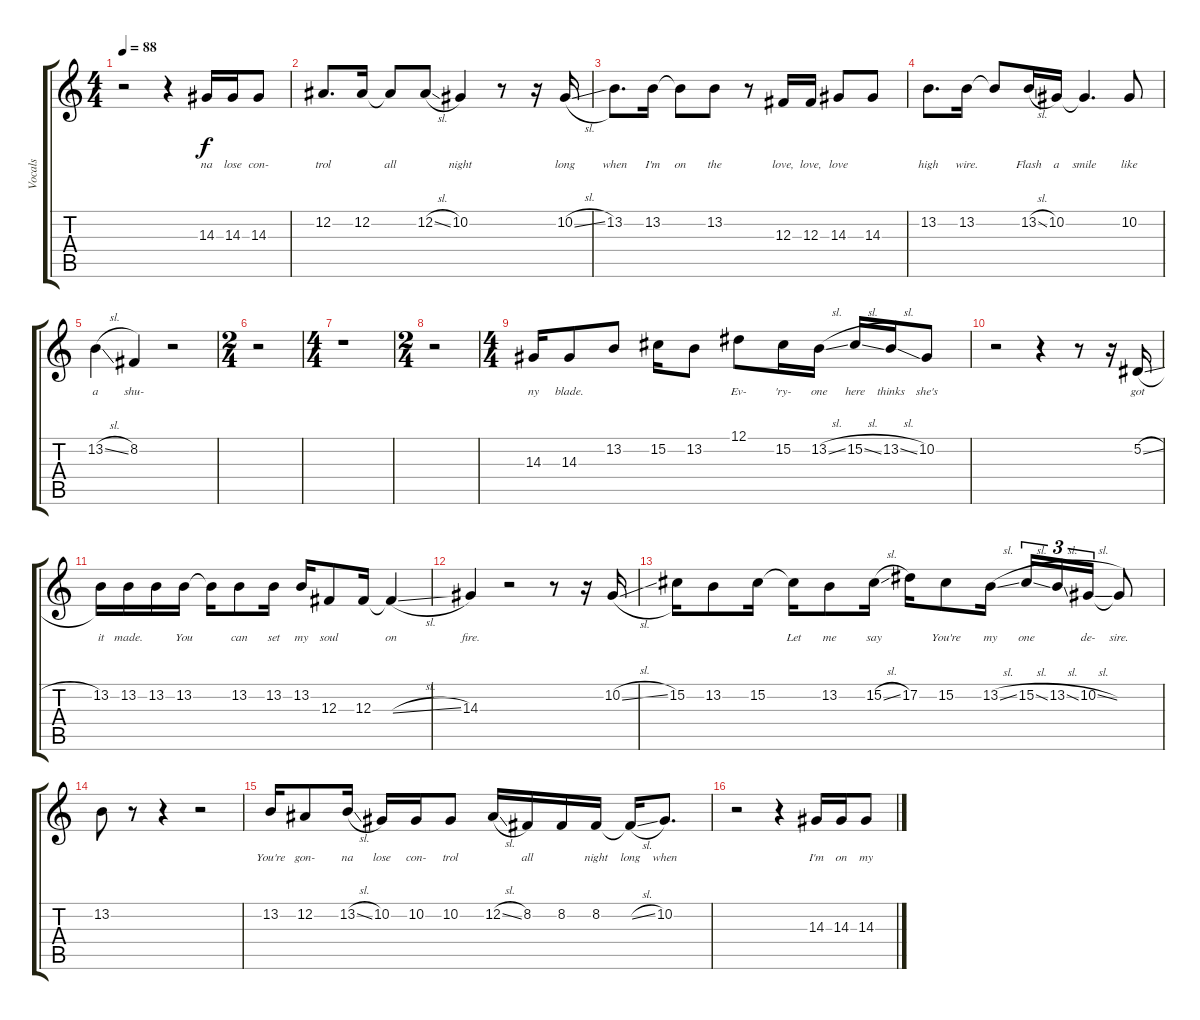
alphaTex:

\track ("Vocals" "Vocals") {instrument clarinet}
\staff {score tabs}
\tuning (Eb4 Bb3 Gb3 Db3 Ab2 Eb2) {hide}
\ts (4 4)
\tempo 88
\clef g2
\ks c
r.2{dy f} r.4 14.3.16{lyrics (0 "na") lyrics (1 "") lyrics (2 "") lyrics (3 "") lyrics (4 "")} 14.3.16{lyrics (0 "lose") lyrics (1 "") lyrics (2 "") lyrics (3 "") lyrics (4 "")} 14.3.8{lyrics (0 "con-") lyrics (1 "") lyrics (2 "") lyrics (3 "") lyrics (4 "")} |
12.2.8{d lyrics (0 "trol") lyrics (1 "") lyrics (2 "") lyrics (3 "") lyrics (4 "")} 12.2.16{lyrics (0 "") lyrics (1 "") lyrics (2 "") lyrics (3 "") lyrics (4 "")} 12.2{t}.8{lyrics (0 "all") lyrics (1 "") lyrics (2 "") lyrics (3 "") lyrics (4 "")} 12.2{sl}.8{lyrics (0 "") lyrics (1 "") lyrics (2 "") lyrics (3 "") lyrics (4 "")} 10.2.4{lyrics (0 "night") lyrics (1 "") lyrics (2 "") lyrics (3 "") lyrics (4 "")} r.8 r.16 10.2{sl}.16{lyrics (0 "long") lyrics (1 "") lyrics (2 "") lyrics (3 "") lyrics (4 "")} |
13.2.8{d lyrics (0 "when") lyrics (1 "") lyrics (2 "") lyrics (3 "") lyrics (4 "")} 13.2.16{lyrics (0 "I'm") lyrics (1 "") lyrics (2 "") lyrics (3 "") lyrics (4 "")} 13.2{t}.8{lyrics (0 "on") lyrics (1 "") lyrics (2 "") lyrics (3 "") lyrics (4 "")} 13.2.8{lyrics (0 "the") lyrics (1 "") lyrics (2 "") lyrics (3 "") lyrics (4 "")} r.8 12.3.16{lyrics (0 "love,") lyrics (1 "") lyrics (2 "") lyrics (3 "") lyrics (4 "")} 12.3.16{lyrics (0 "love,") lyrics (1 "") lyrics (2 "") lyrics (3 "") lyrics (4 "")} 14.3.8{lyrics (0 "love") lyrics (1 "") lyrics (2 "") lyrics (3 "") lyrics (4 "")} 14.3.8{lyrics (0 "") lyrics (1 "") lyrics (2 "") lyrics (3 "") lyrics (4 "")} |
13.2.8{d lyrics (0 "high") lyrics (1 "") lyrics (2 "") lyrics (3 "") lyrics (4 "")} 13.2.16{lyrics (0 "wire.") lyrics (1 "") lyrics (2 "") lyrics (3 "") lyrics (4 "")} 13.2{t}.8{lyrics (0 "") lyrics (1 "") lyrics (2 "") lyrics (3 "") lyrics (4 "")} 13.2{sl}.16{lyrics (0 "Flash") lyrics (1 "") lyrics (2 "") lyrics (3 "") lyrics (4 "")} 10.2.16{lyrics (0 "a") lyrics (1 "") lyrics (2 "") lyrics (3 "") lyrics (4 "")} 10.2{t}.4{d lyrics (0 "smile") lyrics (1 "") lyrics (2 "") lyrics (3 "") lyrics (4 "")} 10.2.8{lyrics (0 "like") lyrics (1 "") lyrics (2 "") lyrics (3 "") lyrics (4 "")} |
13.2{sl}.4{lyrics (0 "a") lyrics (1 "") lyrics (2 "") lyrics (3 "") lyrics (4 "")} 8.2.4{lyrics (0 "shu-") lyrics (1 "") lyrics (2 "") lyrics (3 "") lyrics (4 "")} r.2 |
\ts (2 4)
r.2 |
\ts (4 4)
r.1 |
\ts (2 4)
r.2 |
\ts (4 4)
14.3.16{lyrics (0 "ny") lyrics (1 "") lyrics (2 "") lyrics (3 "") lyrics (4 "")} 14.3.8{lyrics (0 "blade.") lyrics (1 "") lyrics (2 "") lyrics (3 "") lyrics (4 "")} 13.2.8{lyrics (0 "") lyrics (1 "") lyrics (2 "") lyrics (3 "") lyrics (4 "")} 15.2.16{lyrics (0 "") lyrics (1 "") lyrics (2 "") lyrics (3 "") lyrics (4 "")} 13.2.8{lyrics (0 "") lyrics (1 "") lyrics (2 "") lyrics (3 "") lyrics (4 "")} 12.1.8{lyrics (0 "Ev-") lyrics (1 "") lyrics (2 "") lyrics (3 "") lyrics (4 "")} 15.2.16{lyrics (0 "'ry-") lyrics (1 "") lyrics (2 "") lyrics (3 "") lyrics (4 "")} 13.2{sl}.16{lyrics (0 "one") lyrics (1 "") lyrics (2 "") lyrics (3 "") lyrics (4 "")} 15.2{sl}.16{lyrics (0 "here") lyrics (1 "") lyrics (2 "") lyrics (3 "") lyrics (4 "")} 13.2{sl}.16{lyrics (0 "thinks") lyrics (1 "") lyrics (2 "") lyrics (3 "") lyrics (4 "")} 10.2.8{lyrics (0 "she's") lyrics (1 "") lyrics (2 "") lyrics (3 "") lyrics (4 "")} |
r.2 r.4 r.8 r.16 5.2{sl}.16{lyrics (0 "got") lyrics (1 "") lyrics (2 "") lyrics (3 "") lyrics (4 "")} |
13.2.16{lyrics (0 "it") lyrics (1 "") lyrics (2 "") lyrics (3 "") lyrics (4 "")} 13.2.16{lyrics (0 "made.") lyrics (1 "") lyrics (2 "") lyrics (3 "") lyrics (4 "")} 13.2.16{lyrics (0 "") lyrics (1 "") lyrics (2 "") lyrics (3 "") lyrics (4 "")} 13.2.16{lyrics (0 "You") lyrics (1 "") lyrics (2 "") lyrics (3 "") lyrics (4 "")} 13.2{t}.16{lyrics (0 "") lyrics (1 "") lyrics (2 "") lyrics (3 "") lyrics (4 "")} 13.2.8{lyrics (0 "can") lyrics (1 "") lyrics (2 "") lyrics (3 "") lyrics (4 "")} 13.2.16{lyrics (0 "set") lyrics (1 "") lyrics (2 "") lyrics (3 "") lyrics (4 "")} 13.2.16{lyrics (0 "my") lyrics (1 "") lyrics (2 "") lyrics (3 "") lyrics (4 "")} 12.3.8{lyrics (0 "soul") lyrics (1 "") lyrics (2 "") lyrics (3 "") lyrics (4 "")} 12.3.16{lyrics (0 "") lyrics (1 "") lyrics (2 "") lyrics (3 "") lyrics (4 "")} 12.3{sl t}.4{lyrics (0 "on") lyrics (1 "") lyrics (2 "") lyrics (3 "") lyrics (4 "")} |
14.3.4{lyrics (0 "fire.") lyrics (1 "") lyrics (2 "") lyrics (3 "") lyrics (4 "")} r.2 r.8 r.16 10.2{sl}.16{lyrics (0 "") lyrics (1 "") lyrics (2 "") lyrics (3 "") lyrics (4 "")} |
15.2.16{lyrics (0 "") lyrics (1 "") lyrics (2 "") lyrics (3 "") lyrics (4 "")} 13.2.8{lyrics (0 "") lyrics (1 "") lyrics (2 "") lyrics (3 "") lyrics (4 "")} 15.2.16{lyrics (0 "") lyrics (1 "") lyrics (2 "") lyrics (3 "") lyrics (4 "")} 15.2{t}.16{lyrics (0 "Let") lyrics (1 "") lyrics (2 "") lyrics (3 "") lyrics (4 "")} 13.2.8{lyrics (0 "me") lyrics (1 "") lyrics (2 "") lyrics (3 "") lyrics (4 "")} 15.2{sl}.16{lyrics (0 "say") lyrics (1 "") lyrics (2 "") lyrics (3 "") lyrics (4 "")} 17.2.16{lyrics (0 "") lyrics (1 "") lyrics (2 "") lyrics (3 "") lyrics (4 "")} 15.2.8{lyrics (0 "You're") lyrics (1 "") lyrics (2 "") lyrics (3 "") lyrics (4 "")} 13.2{sl}.16{lyrics (0 "my") lyrics (1 "") lyrics (2 "") lyrics (3 "") lyrics (4 "")} 15.2{sl}.16{tu (3 2) lyrics (0 "one") lyrics (1 "") lyrics (2 "") lyrics (3 "") lyrics (4 "")} 13.2{sl}.16{tu (3 2) lyrics (0 "") lyrics (1 "") lyrics (2 "") lyrics (3 "") lyrics (4 "")} 10.2{sl}.16{tu (3 2) lyrics (0 "de-") lyrics (1 "") lyrics (2 "") lyrics (3 "") lyrics (4 "")} 10.2{t}.8{lyrics (0 "sire.") lyrics (1 "") lyrics (2 "") lyrics (3 "") lyrics (4 "")} |
13.2.8{lyrics (0 "") lyrics (1 "") lyrics (2 "") lyrics (3 "") lyrics (4 "")} r.8 r.4 r.2 |
13.2.16{lyrics (0 "You're") lyrics (1 "") lyrics (2 "") lyrics (3 "") lyrics (4 "")} 12.2.8{lyrics (0 "gon-") lyrics (1 "") lyrics (2 "") lyrics (3 "") lyrics (4 "")} 13.2{sl}.16{lyrics (0 "na") lyrics (1 "") lyrics (2 "") lyrics (3 "") lyrics (4 "")} 10.2.16{lyrics (0 "lose") lyrics (1 "") lyrics (2 "") lyrics (3 "") lyrics (4 "")} 10.2.16{lyrics (0 "con-") lyrics (1 "") lyrics (2 "") lyrics (3 "") lyrics (4 "")} 10.2.8{lyrics (0 "trol") lyrics (1 "") lyrics (2 "") lyrics (3 "") lyrics (4 "")} 12.2{sl}.16{lyrics (0 "") lyrics (1 "") lyrics (2 "") lyrics (3 "") lyrics (4 "")} 8.2.16{lyrics (0 "all") lyrics (1 "") lyrics (2 "") lyrics (3 "") lyrics (4 "")} 8.2.16{lyrics (0 "") lyrics (1 "") lyrics (2 "") lyrics (3 "") lyrics (4 "")} 8.2.16{lyrics (0 "night") lyrics (1 "") lyrics (2 "") lyrics (3 "") lyrics (4 "")} 8.2{sl t}.16{lyrics (0 "long") lyrics (1 "") lyrics (2 "") lyrics (3 "") lyrics (4 "")} 10.2.8{d lyrics (0 "when") lyrics (1 "") lyrics (2 "") lyrics (3 "") lyrics (4 "")} |
r.2 r.4 14.3.16{lyrics (0 "I'm") lyrics (1 "") lyrics (2 "") lyrics (3 "") lyrics (4 "")} 14.3.16{lyrics (0 "on") lyrics (1 "") lyrics (2 "") lyrics (3 "") lyrics (4 "")} 14.3.8{lyrics (0 "my") lyrics (1 "") lyrics (2 "") lyrics (3 "") lyrics (4 "")}
